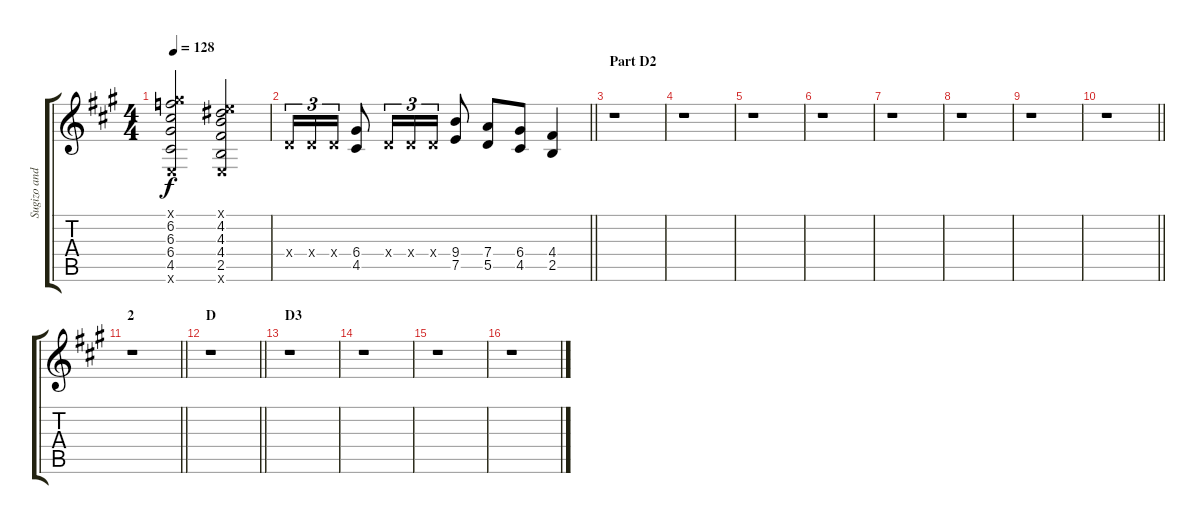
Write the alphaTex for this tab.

\track ("Sugizo and Inoran part 2" "Sugizo and") {instrument distortionguitar}
\staff {score tabs}
\tuning (E4 B3 G3 D3 A2 E2) {hide}
\ts (4 4)
\tempo 128
\clef g2
\ks a
(4.1{x} 6.2 6.3 6.4 4.5 0.6{x}).2{dy f} (0.1{x} 4.2 4.3 4.4 2.5 0.6{x}).2 |
\barLineRight lightlight
0.4{x}.16{tu (3 2)} 0.4{x}.16{tu (3 2)} 0.4{x}.16{tu (3 2)} (6.4 4.5).8 0.4{x}.16{tu (3 2)} 0.4{x}.16{tu (3 2)} 0.4{x}.16{tu (3 2)} (9.4 7.5).8 (7.4 5.5).8 (6.4 4.5).8 (4.4 2.5).4 |
\section ("" "Part D2")
r.1 |
r.1 |
r.1 |
r.1 |
r.1 |
r.1 |
r.1 |
\barLineRight lightlight
r.1 |
\section ("" "2")
\barLineRight lightlight
r.1 |
\section ("" "D")
\barLineRight lightlight
r.1 |
\section ("" "D3")
r.1 |
r.1 |
r.1 |
r.1
